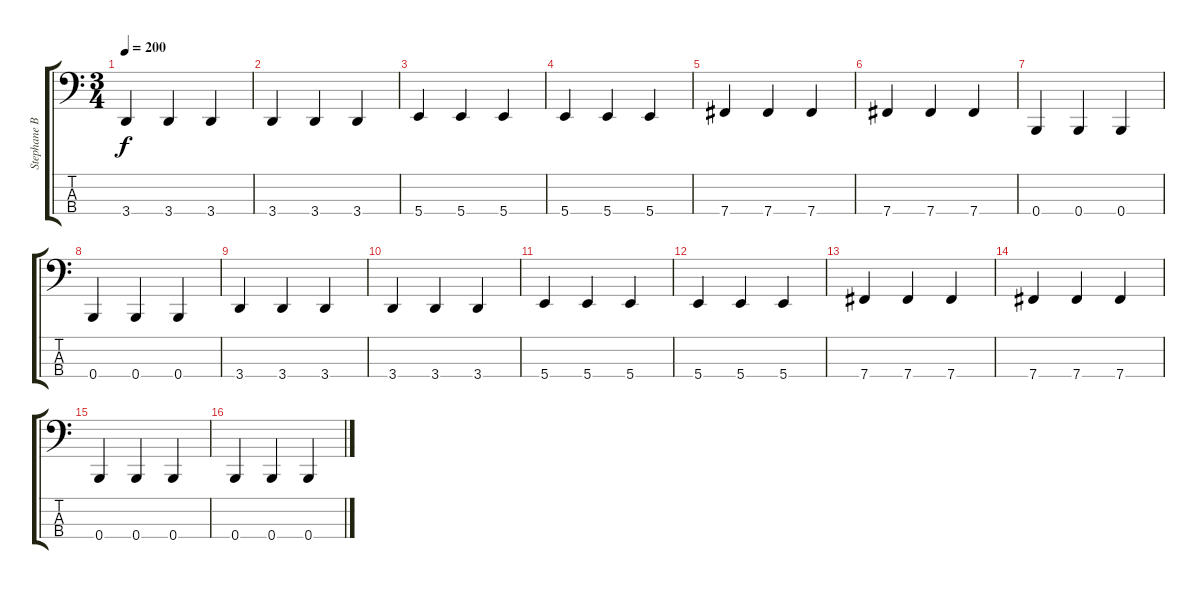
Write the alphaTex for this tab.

\track ("Stephane Barbe" "Stephane B") {instrument electricbasspick}
\staff {score tabs}
\tuning (D2 A1 E1 B0) {hide}
\ts (3 4)
\tempo 200
\clef f4
\ks c
3.4.4{dy f} 3.4.4 3.4.4 |
3.4.4 3.4.4 3.4.4 |
\section ("" "")
5.4.4 5.4.4 5.4.4 |
5.4.4 5.4.4 5.4.4 |
7.4.4 7.4.4 7.4.4 |
7.4.4 7.4.4 7.4.4 |
0.4.4 0.4.4 0.4.4 |
0.4.4 0.4.4 0.4.4 |
3.4.4 3.4.4 3.4.4 |
3.4.4 3.4.4 3.4.4 |
\section ("" "")
5.4.4 5.4.4 5.4.4 |
5.4.4 5.4.4 5.4.4 |
7.4.4 7.4.4 7.4.4 |
7.4.4 7.4.4 7.4.4 |
0.4.4 0.4.4 0.4.4 |
0.4.4 0.4.4 0.4.4
